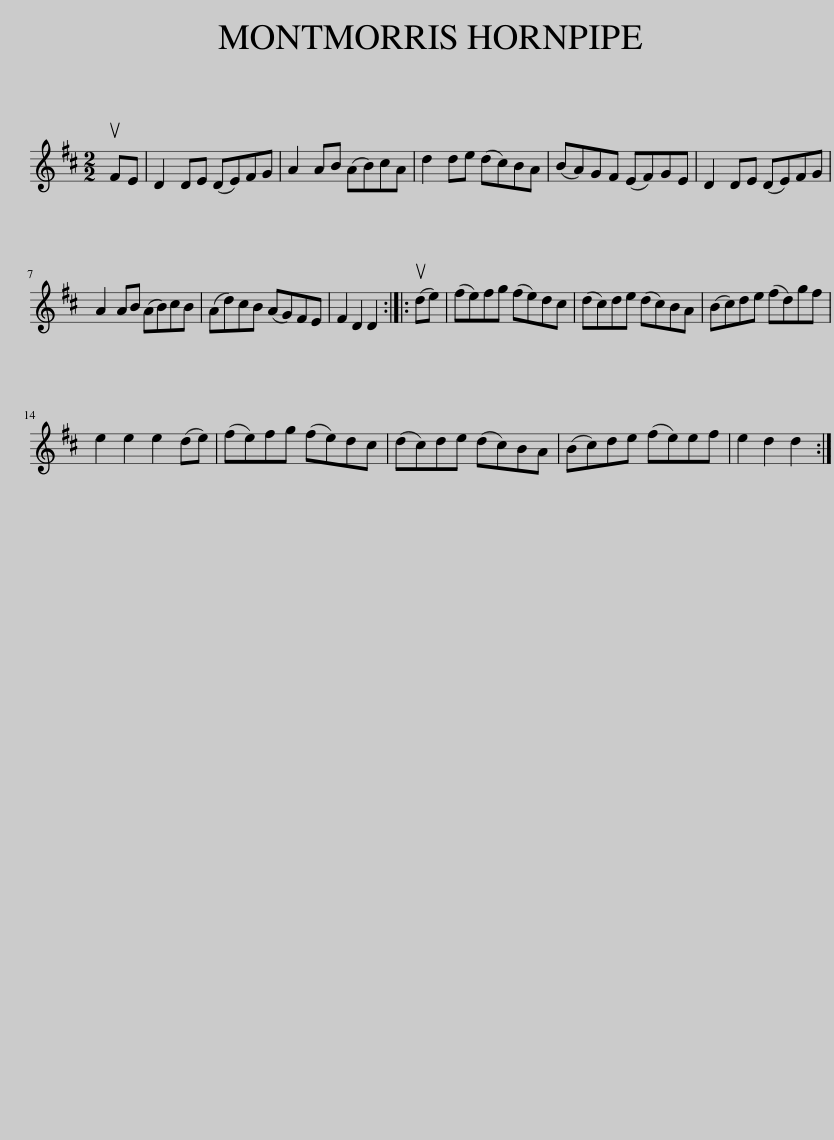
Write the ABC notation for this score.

X:1
L:1/8
M:2/2
I:linebreak $
K:D
V:1 treble
V:1
 uFE | D2 DE (DE)FG | A2 AB (AB)cA | d2 de (dc)BA | (BA)GF (EF)GE | %5
 D2 DE (DE)FG |$ A2 AB (AB)cB | (Ad)cB (AG)FE | F2 D2 D2 :: (ude) | %10
 (fe)fg (fe)dc | (dc)de (dc)BA | (Bc)de (fd)gf |$ e2 e2 e2 (de) | (fe)fg (fe)dc | %15
 (dc)de (dc)BA | (Bc)de (fe)ef | e2 d2 d2 :| %18
